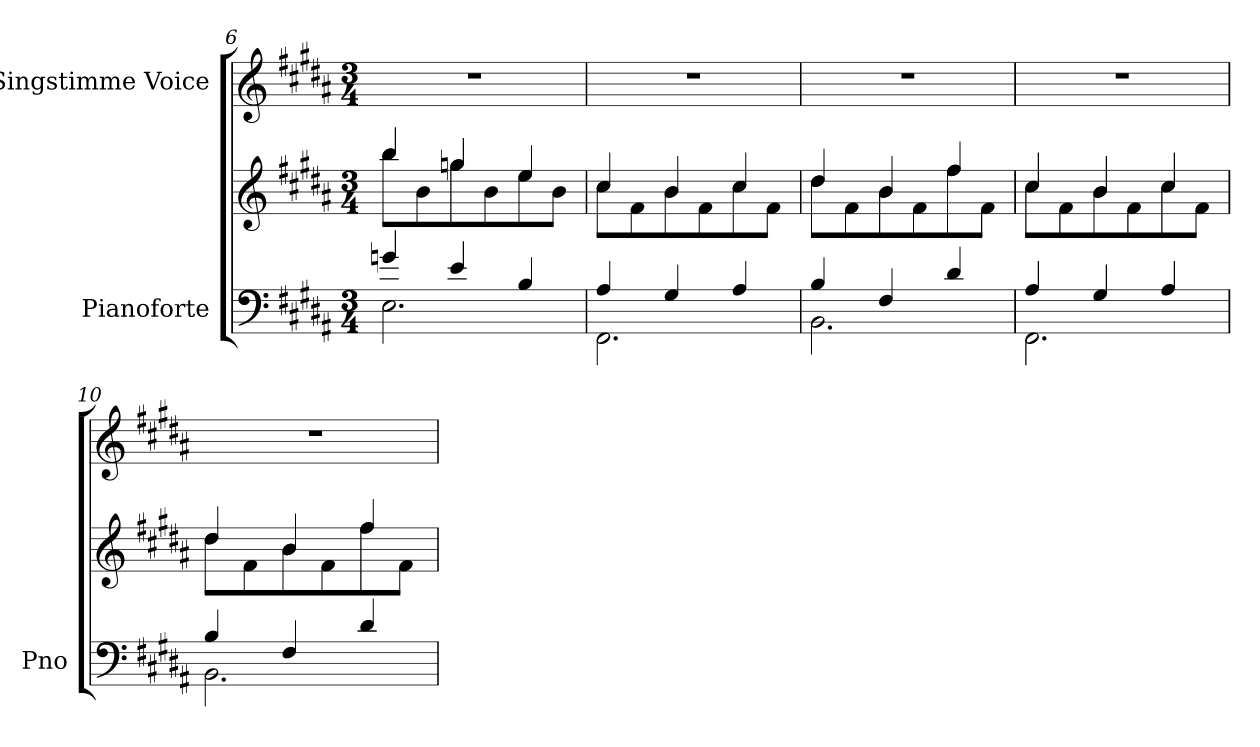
**kern	**kern	**kern
*part2	*part2	*part1
*staff3	*staff2	*staff1
*I"Pianoforte	*	*I"Singstimme Voice
*I'Pno	*	*
*clefF4	*clefG2	*clefG2
*k[f#c#g#d#a#]	*k[f#c#g#d#a#]	*k[f#c#g#d#a#]
*M3/4	*M3/4	*M3/4
=6	=6	=6
*^	*^	*
4gn/	2.E\	4bb/	8bb\L	2.r
.	.	.	8b\	.
4e/	.	4ggn/	8gg\	.
.	.	.	8b\	.
4B/	.	4ee/	8ee\	.
.	.	.	8b\J	.
!!LO:LB:g=z
=7	=7	=7	=7	=7
4A#/	2.FF#\	4cc#/	8cc#\L	2.r
.	.	.	8f#\	.
4G#/	.	4b/	8b\	.
.	.	.	8f#\	.
4A#/	.	4cc#/	8cc#\	.
.	.	.	8f#\J	.
=8	=8	=8	=8	=8
4B/	2.BB\	4dd#/	8dd#\L	2.r
.	.	.	8f#\	.
4F#/	.	4b/	8b\	.
.	.	.	8f#\	.
4d#/	.	4ff#/	8ff#\	.
.	.	.	8f#\J	.
=9	=9	=9	=9	=9
4A#/	2.FF#\	4cc#/	8cc#\L	2.r
.	.	.	8f#\	.
4G#/	.	4b/	8b\	.
.	.	.	8f#\	.
4A#/	.	4cc#/	8cc#\	.
.	.	.	8f#\J	.
=10	=10	=10	=10	=10
4B/	2.BB\	4dd#/	8dd#\L	2.r
.	.	.	8f#\	.
4F#/	.	4b/	8b\	.
.	.	.	8f#\	.
4d#/	.	4ff#/	8ff#\	.
.	.	.	8f#\J	.
*v	*v	*	*	*
*	*v	*v	*
=	=	=
*-	*-	*-
